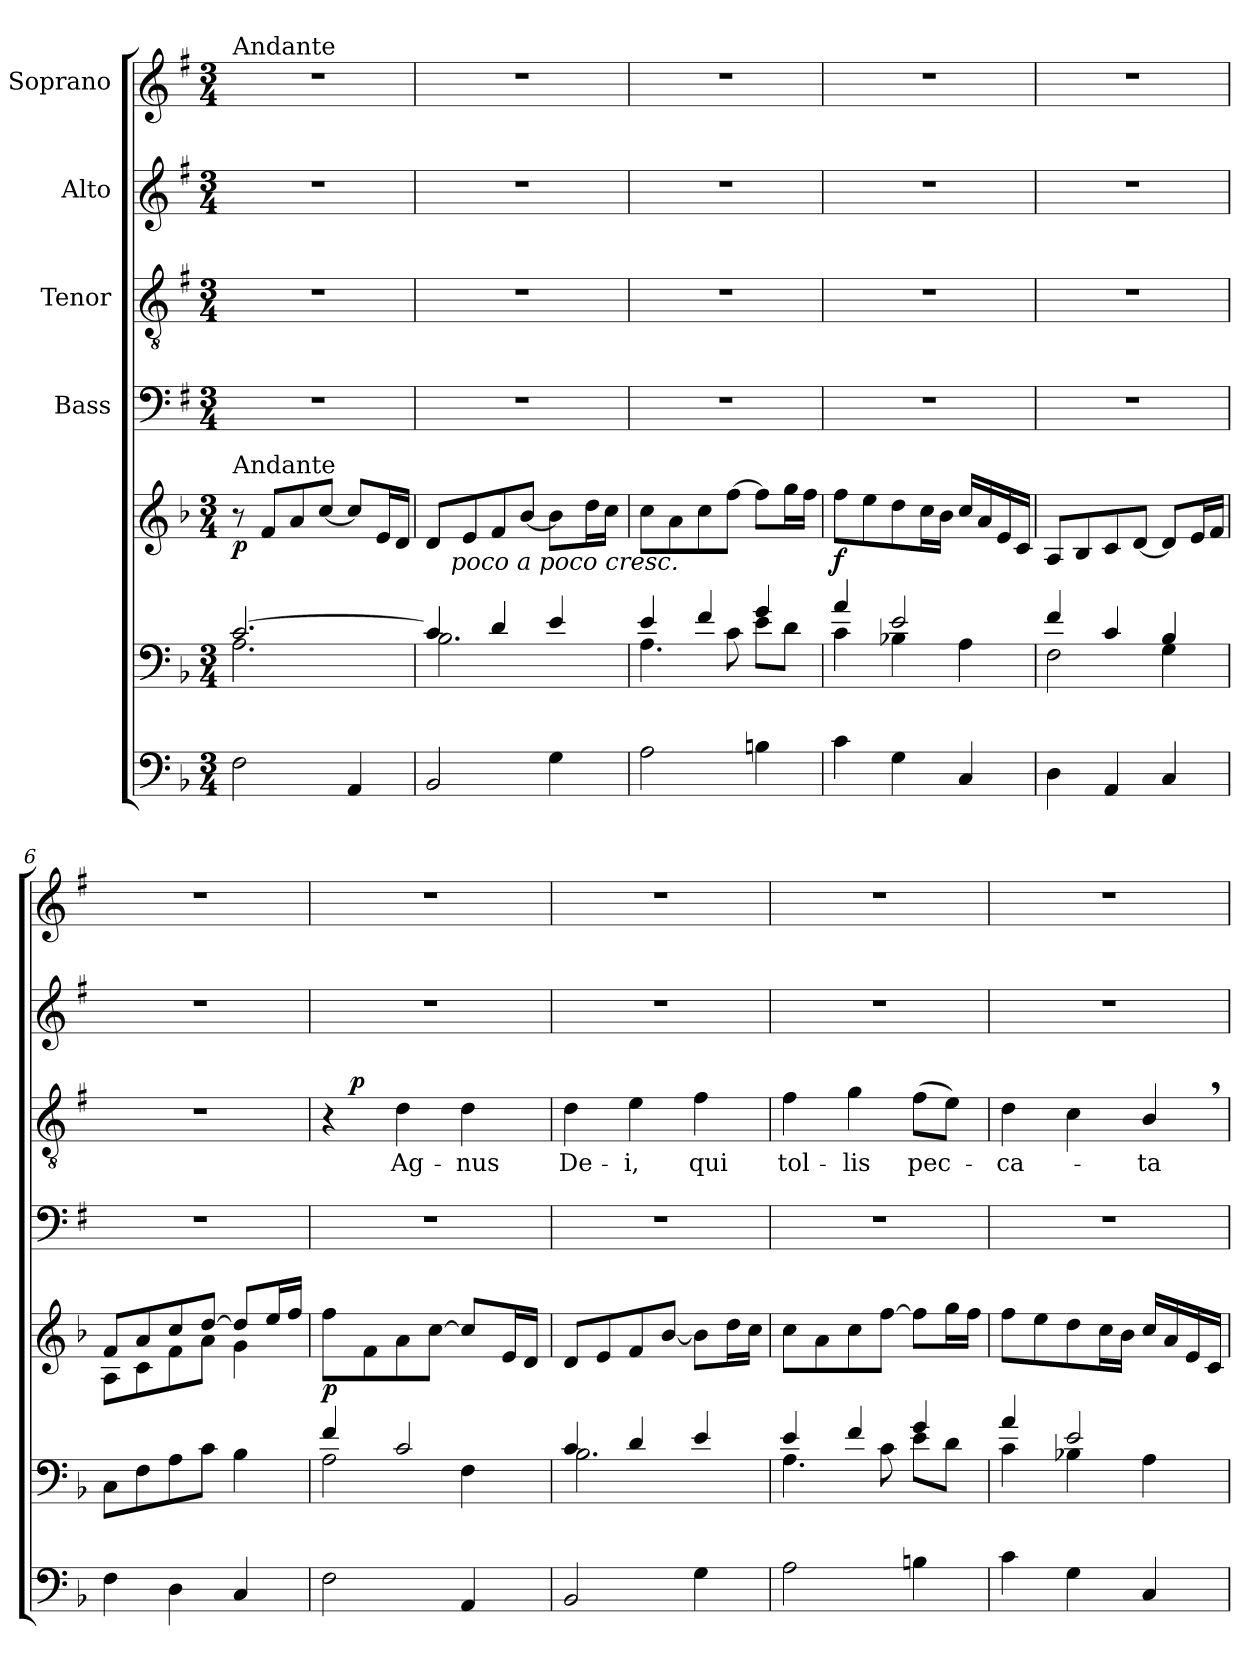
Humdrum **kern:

**kern	**kern	**kern	**dynam	**kern	**kern	**text	**dynam	**kern	**kern
*part6	*part5	*part5	*part5	*part4	*part3	*part3	*part3	*part2	*part1
*staff7	*staff6	*staff5	*staff5/6	*staff4	*staff3	*staff3	*staff3	*staff2	*staff1
*	*	*	*	*I"Bass	*I"Tenor	*	*	*I"Alto	*I"Soprano
*clefF4	*clefF4	*clefG2	*	*clefF4	*clefGv2	*	*	*clefG2	*clefG2
*	*	*	*	*ITrd1c2	*ITrd1c2	*	*	*ITrd1c2	*ITrd1c2
*k[b-]	*k[b-]	*k[b-]	*	*k[b-]	*k[b-]	*	*	*k[b-]	*k[b-]
*F:	*F:	*F:	*	*F:	*F:	*	*	*F:	*F:
*M3/4	*M3/4	*M3/4	*	*M3/4	*M3/4	*	*	*M3/4	*M3/4
=1	=1	=1	=1	=1	=1	=1	=1	=1	=1
*	*^	*	*	*	*	*	*	*	*
!	!	!	!	!	!	!	!	!	!	!LO:TX:a:t=Andante
!	!	!	!LO:TX:a:t=Andante	!	!	!	!	!	!	!
!	!	!	!	!LO:DY:b	!	!	!	!	!	!
2F\	[>2.c/	2.A\	8r	p	2.r	2.r	.	.	2.r	2.r
.	.	.	8f/L	.	.	.	.	.	.	.
.	.	.	8a/	.	.	.	.	.	.	.
.	.	.	[8cc/J	.	.	.	.	.	.	.
4AA/	.	.	8cc/L]	.	.	.	.	.	.	.
.	.	.	16e/L	.	.	.	.	.	.	.
.	.	.	16d/JJ	.	.	.	.	.	.	.
=2	=2	=2	=2	=2	=2	=2	=2	=2	=2	=2
*	*	*	*^	*	*	*	*	*	*	*
2BB-/	4c/]	2.B-\	8d/L	16.ryy	.	2.r	2.r	.	.	2.r	2.r
!	!	!	!	!LO:TX:b:i:t=poco a poco cresc.	!	!	!	!	!	!	!
.	.	.	.	2ryy	.	.	.	.	.	.	.
.	.	.	8e/	.	.	.	.	.	.	.	.
.	4d/	.	8f/	.	.	.	.	.	.	.	.
.	.	.	[8b-/J	.	.	.	.	.	.	.	.
4G\	4e/	.	8b-\L]	.	.	.	.	.	.	.	.
.	.	.	.	8ryy	.	.	.	.	.	.	.
.	.	.	16dd\L	.	.	.	.	.	.	.	.
.	.	.	16cc\JJ	.	.	.	.	.	.	.	.
.	.	.	.	32ryy	.	.	.	.	.	.	.
*	*	*	*v	*v	*	*	*	*	*	*	*
=3	=3	=3	=3	=3	=3	=3	=3	=3	=3	=3
2A\	4e/	4.A\	8cc\L	.	2.r	2.r	.	.	2.r	2.r
.	.	.	8a\	.	.	.	.	.	.	.
.	4f/	.	8cc\	.	.	.	.	.	.	.
.	.	8c\	[8ff\J	.	.	.	.	.	.	.
4Bn\	4g/	8e\L	8ff\L]	.	.	.	.	.	.	.
.	.	8d\J	16gg\L	.	.	.	.	.	.	.
.	.	.	16ff\JJ	.	.	.	.	.	.	.
=4	=4	=4	=4	=4	=4	=4	=4	=4	=4	=4
!	!	!	!	!LO:DY:b	!	!	!	!	!	!
4c\	4a/	4c\	8ff\L	f	2.r	2.r	.	.	2.r	2.r
.	.	.	8ee\	.	.	.	.	.	.	.
4G\	2e/	4B-X\	8dd\	.	.	.	.	.	.	.
.	.	.	16cc\L	.	.	.	.	.	.	.
.	.	.	16b-\JJ	.	.	.	.	.	.	.
4C/	.	4A\	16cc/LL	.	.	.	.	.	.	.
.	.	.	16a/	.	.	.	.	.	.	.
.	.	.	16e/	.	.	.	.	.	.	.
.	.	.	16c/JJ	.	.	.	.	.	.	.
=5	=5	=5	=5	=5	=5	=5	=5	=5	=5	=5
4D\	4f/	2F\	8A/L	.	2.r	2.r	.	.	2.r	2.r
.	.	.	8B-/	.	.	.	.	.	.	.
4AA/	4c/	.	8c/	.	.	.	.	.	.	.
.	.	.	[8d/J	.	.	.	.	.	.	.
4C/	4B-/	4G\	8d/L]	.	.	.	.	.	.	.
.	.	.	16e/L	.	.	.	.	.	.	.
.	.	.	16f/JJ	.	.	.	.	.	.	.
*	*v	*v	*	*	*	*	*	*	*	*
=6	=6	=6	=6	=6	=6	=6	=6	=6	=6
*	*	*^	*	*	*	*	*	*	*
4F\	8C\L	8f/L	8A\L	.	2.r	2.r	.	.	2.r	2.r
.	8F\	8a/	8c\	.	.	.	.	.	.	.
4D\	8A\	8cc/	8f\	.	.	.	.	.	.	.
.	8c\J	[>8dd/J	8a\J	.	.	.	.	.	.	.
4C/	4B-\	8dd/L]	4g\	.	.	.	.	.	.	.
.	.	16ee/L	.	.	.	.	.	.	.	.
.	.	16ff/JJ	.	.	.	.	.	.	.	.
*	*	*v	*v	*	*	*	*	*	*	*
=7	=7	=7	=7	=7	=7	=7	=7	=7	=7
*	*^	*	*	*	*	*	*	*	*
!	!	!	!	!	!	!LO:TX:a:i:t=(tutti)	!	!	!	!
!	!	!	!	!LO:DY:b	!	!	!	!	!	!
*	*	*	*	*	*	*^	*	*	*	*
2F\	4f/	2A\	8ff\L	p	2.r	4r	16.ryy	.	.	2.r	2.r
!	!	!	!	!	!	!	!	!	!LO:DY:b	!	!
.	.	.	.	.	.	.	2ryy	.	p	.	.
.	.	.	8f\	.	.	.	.	.	.	.	.
.	2c/	.	8a\	.	.	4c\	.	Ag-	.	.	.
.	.	.	[8cc\J	.	.	.	.	.	.	.	.
4AA/	.	4F\	8cc/L]	.	.	4c\	.	-nus	.	.	.
.	.	.	.	.	.	.	8ryy	.	.	.	.
.	.	.	16e/L	.	.	.	.	.	.	.	.
.	.	.	16d/JJ	.	.	.	.	.	.	.	.
.	.	.	.	.	.	.	32ryy	.	.	.	.
*	*	*	*	*	*	*v	*v	*	*	*	*
!!LO:LB:g=z
=8	=8	=8	=8	=8	=8	=8	=8	=8	=8	=8
2BB-/	4c/	2.B-\	8d/L	.	2.r	4c\	De-	.	2.r	2.r
.	.	.	8e/	.	.	.	.	.	.	.
.	4d/	.	8f/	.	.	4d\	-i,	.	.	.
.	.	.	[8b-/J	.	.	.	.	.	.	.
4G\	4e/	.	8b-\L]	.	.	4e\	qui	.	.	.
.	.	.	16dd\L	.	.	.	.	.	.	.
.	.	.	16cc\JJ	.	.	.	.	.	.	.
=9	=9	=9	=9	=9	=9	=9	=9	=9	=9	=9
2A\	4e/	4.A\	8cc\L	.	2.r	4e\	tol-	.	2.r	2.r
.	.	.	8a\	.	.	.	.	.	.	.
.	4f/	.	8cc\	.	.	4f\	-lis	.	.	.
.	.	8c\	[8ff\J	.	.	.	.	.	.	.
4Bn\	4g/	8e\L	8ff\L]	.	.	(8e\L	pec-	.	.	.
.	.	8d\J	16gg\L	.	.	8d\J)	.	.	.	.
.	.	.	16ff\JJ	.	.	.	.	.	.	.
=10	=10	=10	=10	=10	=10	=10	=10	=10	=10	=10
4c\	4a/	4c\	8ff\L	.	2.r	4c\	-ca-	.	2.r	2.r
.	.	.	8ee\	.	.	.	.	.	.	.
4G\	2e/	4B-X\	8dd\	.	.	4B-\	.	.	.	.
.	.	.	16cc\L	.	.	.	.	.	.	.
.	.	.	16b-\JJ	.	.	.	.	.	.	.
4C/	.	4A\	16cc/LL	.	.	4A,>/	-ta	.	.	.
.	.	.	16a/	.	.	.	.	.	.	.
.	.	.	16e/	.	.	.	.	.	.	.
.	.	.	16c/JJ	.	.	.	.	.	.	.
*	*v	*v	*	*	*	*	*	*	*	*
=	=	=	=	=	=	=	=	=	=
*-	*-	*-	*-	*-	*-	*-	*-	*-	*-
